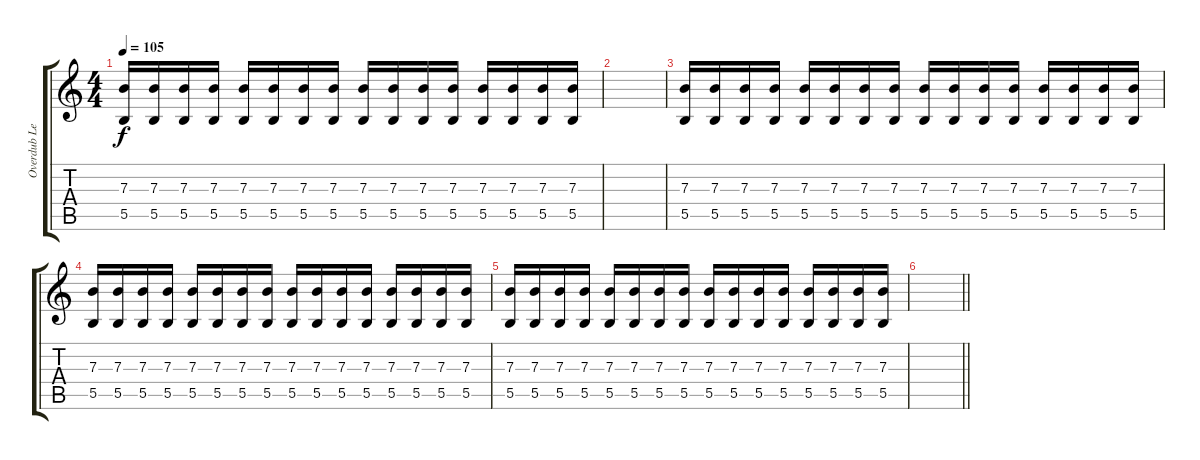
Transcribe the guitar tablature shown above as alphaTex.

\track ("Overdub Left" "Overdub Le") {instrument distortionguitar}
\staff {score tabs}
\tuning (Db4 Ab3 E3 B2 Gb2 B1) {hide}
\ts (4 4)
\tempo 105
\clef g2
\ks c
(7.3 5.5).16{dy f} (7.3 5.5).16 (7.3 5.5).16 (7.3 5.5).16 (7.3 5.5).16 (7.3 5.5).16 (7.3 5.5).16 (7.3 5.5).16 (7.3 5.5).16 (7.3 5.5).16 (7.3 5.5).16 (7.3 5.5).16 (7.3 5.5).16 (7.3 5.5).16 (7.3 5.5).16 (7.3 5.5).16 |
|
(7.3 5.5).16{volume 10 balance 5} (7.3 5.5).16 (7.3 5.5).16 (7.3 5.5).16 (7.3 5.5).16 (7.3 5.5).16 (7.3 5.5).16 (7.3 5.5).16 (7.3 5.5).16 (7.3 5.5).16 (7.3 5.5).16 (7.3 5.5).16 (7.3 5.5).16 (7.3 5.5).16 (7.3 5.5).16 (7.3 5.5).16 |
(7.3 5.5).16 (7.3 5.5).16 (7.3 5.5).16 (7.3 5.5).16 (7.3 5.5).16 (7.3 5.5).16 (7.3 5.5).16 (7.3 5.5).16 (7.3 5.5).16 (7.3 5.5).16 (7.3 5.5).16 (7.3 5.5).16 (7.3 5.5).16 (7.3 5.5).16 (7.3 5.5).16 (7.3 5.5).16 |
(7.3 5.5).16 (7.3 5.5).16 (7.3 5.5).16 (7.3 5.5).16 (7.3 5.5).16 (7.3 5.5).16 (7.3 5.5).16 (7.3 5.5).16 (7.3 5.5).16 (7.3 5.5).16 (7.3 5.5).16 (7.3 5.5).16 (7.3 5.5).16 (7.3 5.5).16 (7.3 5.5).16 (7.3 5.5).16 |
\barLineRight lightlight
